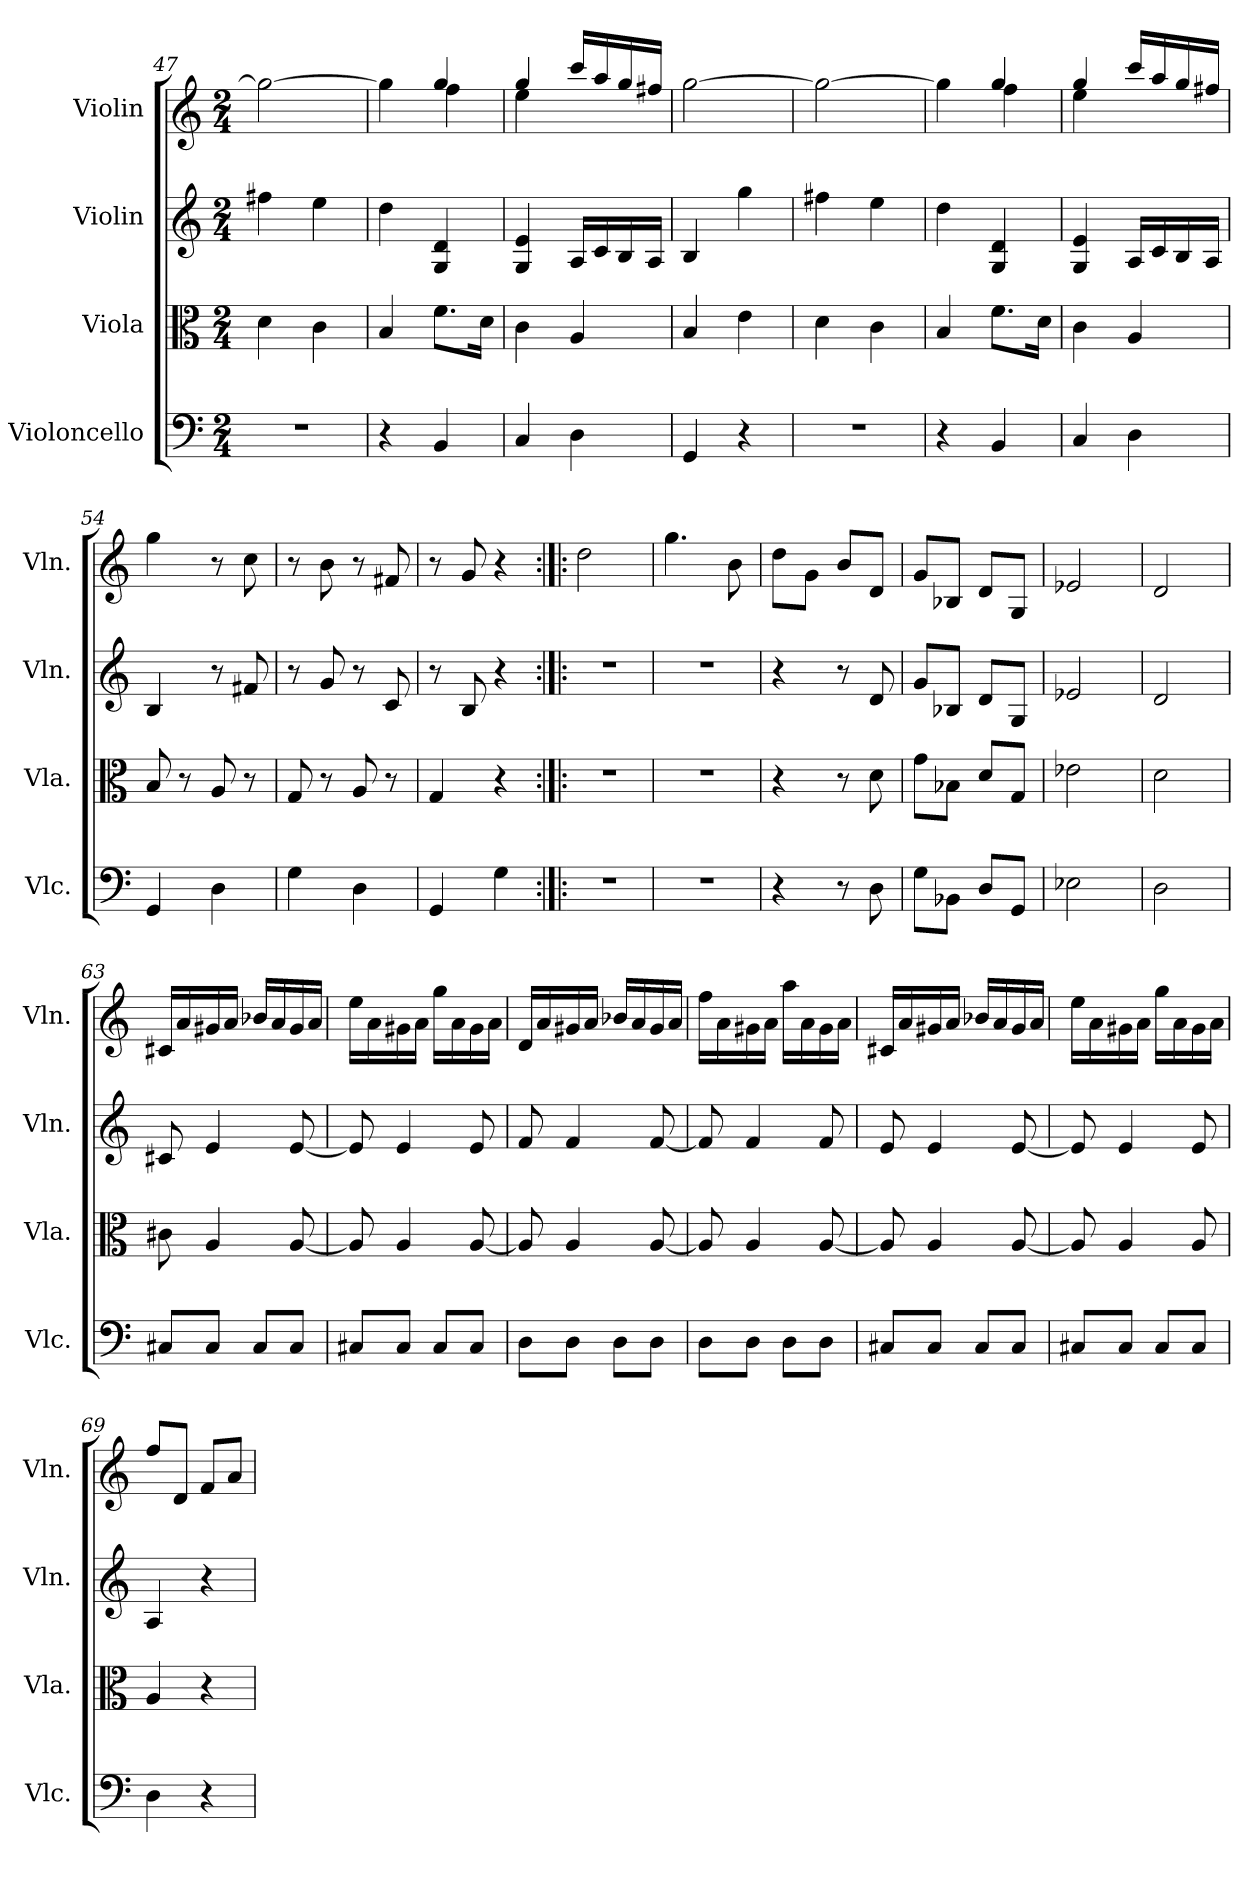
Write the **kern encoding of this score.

**kern	**kern	**kern	**kern
*part4	*part3	*part2	*part1
*staff4	*staff3	*staff2	*staff1
*I"Violoncello	*I"Viola	*I"Violin	*I"Violin
*I'Vlc.	*I'Vla.	*I'Vln.	*I'Vln.
*clefF4	*clefC3	*clefG2	*clefG2
*k[]	*k[]	*k[]	*k[]
*C:	*C:	*C:	*C:
*M2/4	*M2/4	*M2/4	*M2/4
=47	=47	=47	=47
2r	4d\	4ff#X\	2gg\_
.	4c\	4ee\	.
=48	=48	=48	=48
*	*	*	*^
4r	4B/	4dd\	4gg\]	4ryy
4BB/	8.f\L	4G/ 4d/	4gg/	4ff\
.	16d\Jk	.	.	.
=49	=49	=49	=49	=49
4C/	4c\	4G/ 4e/	4gg/	4ee\
4D\	4A/	16A/LL	16ccc/LL	4ryy
.	.	16c/	16aa/	.
.	.	16B/	16gg/	.
.	.	16A/JJ	16ff#X/JJ	.
*	*	*	*v	*v
=50	=50	=50	=50
4GG/	4B/	4B/	[2gg\
4r	4e\	4gg\	.
=51	=51	=51	=51
2r	4d\	4ff#X\	2gg\_
.	4c\	4ee\	.
=52	=52	=52	=52
*	*	*	*^
4r	4B/	4dd\	4gg\]	4ryy
4BB/	8.f\L	4G/ 4d/	4gg/	4ff\
.	16d\Jk	.	.	.
=53	=53	=53	=53	=53
4C/	4c\	4G/ 4e/	4gg/	4ee\
4D\	4A/	16A/LL	16ccc/LL	4ryy
.	.	16c/	16aa/	.
.	.	16B/	16gg/	.
.	.	16A/JJ	16ff#X/JJ	.
*	*	*	*v	*v
=54	=54	=54	=54
4GG/	8B/	4B/	4gg\
.	8r	.	.
4D\	8A/	8r	8r
.	8r	8f#X/	8cc\
=55	=55	=55	=55
4G\	8G/	8r	8r
.	8r	8g/	8b\
4D\	8A/	8r	8r
.	8r	8c/	8f#X/
=56	=56	=56	=56
4GG/	4G/	8r	8r
.	.	8B/	8g/
4G\	4r	4r	4r
=57:|!|:	=57:|!|:	=57:|!|:	=57:|!|:
2r	2r	2r	2dd\
=58	=58	=58	=58
2r	2r	2r	4.gg\
.	.	.	8b\
=59	=59	=59	=59
4r	4r	4r	8dd\L
.	.	.	8g\J
8r	8r	8r	8b/L
8D\	8d\	8d/	8d/J
=60	=60	=60	=60
8G\L	8g\L	8g/L	8g/L
8BB-X\J	8B-X\J	8B-X/J	8B-X/J
8D/L	8d/L	8d/L	8d/L
8GG/J	8G/J	8G/J	8G/J
=61	=61	=61	=61
2E-X\	2e-X\	2e-X/	2e-X/
=62	=62	=62	=62
2D\	2d\	2d/	2d/
=63	=63	=63	=63
8C#X/L	8c#X\	8c#X/	16c#X/LL
.	.	.	16a/
8C#/J	4A/	4e/	16g#X/
.	.	.	16a/JJ
8C#/L	.	.	16b-X/LL
.	.	.	16a/
8C#/J	[8A/	[8e/	16g#/
.	.	.	16a/JJ
=64	=64	=64	=64
8C#X/L	8A/]	8e/]	16ee\LL
.	.	.	16a\
8C#/J	4A/	4e/	16g#X\
.	.	.	16a\JJ
8C#/L	.	.	16gg\LL
.	.	.	16a\
8C#/J	[8A/	8e/	16g#\
.	.	.	16a\JJ
=65	=65	=65	=65
8D\L	8A/]	8f/	16d/LL
.	.	.	16a/
8D\J	4A/	4f/	16g#X/
.	.	.	16a/JJ
8D\L	.	.	16b-X/LL
.	.	.	16a/
8D\J	[8A/	[8f/	16g#/
.	.	.	16a/JJ
=66	=66	=66	=66
8D\L	8A/]	8f/]	16ff\LL
.	.	.	16a\
8D\J	4A/	4f/	16g#X\
.	.	.	16a\JJ
8D\L	.	.	16aa\LL
.	.	.	16a\
8D\J	[8A/	8f/	16g#\
.	.	.	16a\JJ
=67	=67	=67	=67
8C#X/L	8A/]	8e/	16c#X/LL
.	.	.	16a/
8C#/J	4A/	4e/	16g#X/
.	.	.	16a/JJ
8C#/L	.	.	16b-X/LL
.	.	.	16a/
8C#/J	[8A/	[8e/	16g#/
.	.	.	16a/JJ
=68	=68	=68	=68
8C#X/L	8A/]	8e/]	16ee\LL
.	.	.	16a\
8C#/J	4A/	4e/	16g#X\
.	.	.	16a\JJ
8C#/L	.	.	16gg\LL
.	.	.	16a\
8C#/J	8A/	8e/	16g#\
.	.	.	16a\JJ
=69	=69	=69	=69
4D\	4A/	4A/	8ff/L
.	.	.	8d/J
4r	4r	4r	8f/L
.	.	.	8a/J
=	=	=	=
*-	*-	*-	*-
